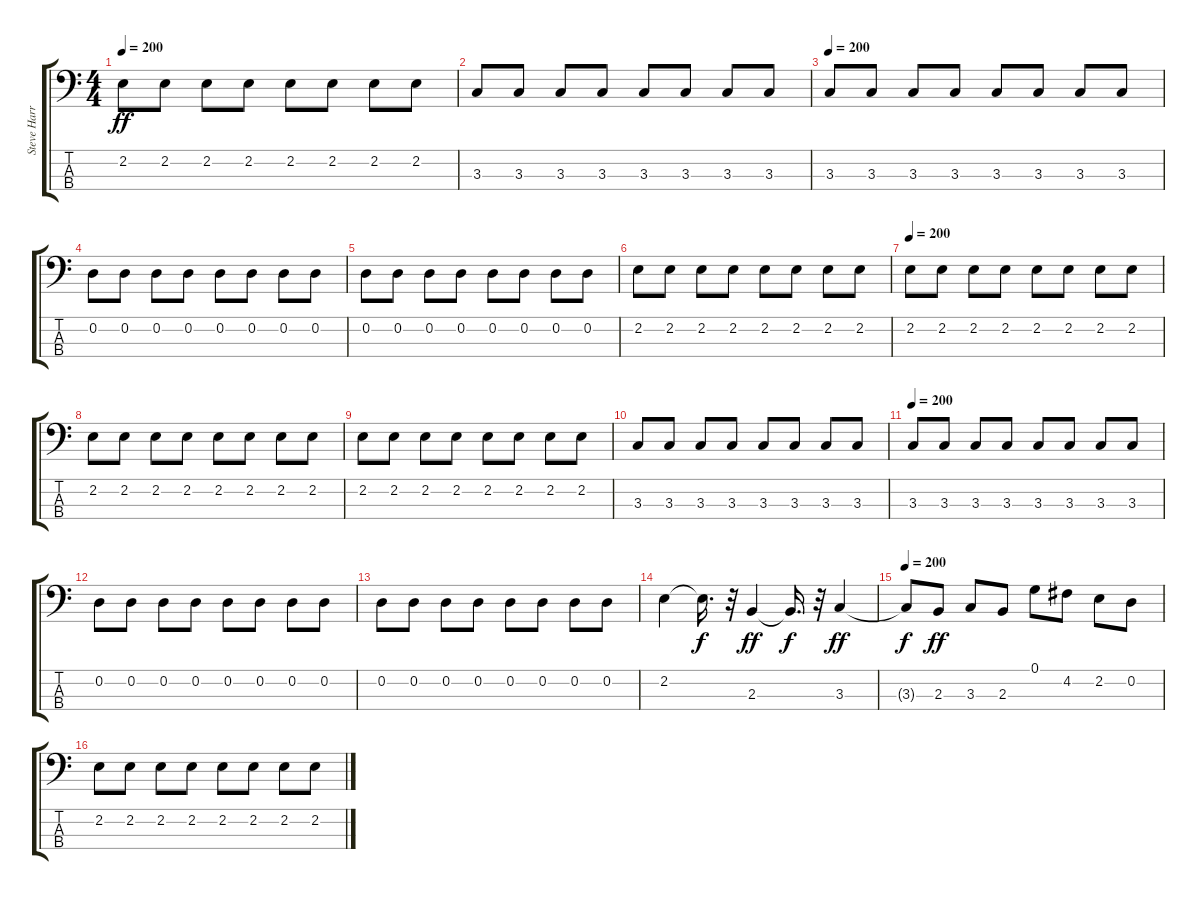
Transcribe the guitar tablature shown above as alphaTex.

\track ("Steve Harris" "Steve Harr") {instrument electricbassfinger}
\staff {score tabs}
\tuning (G2 D2 A1 E1) {hide}
\ts (4 4)
\tempo 200
\clef f4
\ks c
2.2.8{dy ff} 2.2.8 2.2.8 2.2.8 2.2.8 2.2.8 2.2.8 2.2.8 |
3.3.8 3.3.8 3.3.8 3.3.8 3.3.8 3.3.8 3.3.8 3.3.8 |
\tempo 200
3.3.8 3.3.8 3.3.8 3.3.8 3.3.8 3.3.8 3.3.8 3.3.8 |
0.2.8 0.2.8 0.2.8 0.2.8 0.2.8 0.2.8 0.2.8 0.2.8 |
0.2.8 0.2.8 0.2.8 0.2.8 0.2.8 0.2.8 0.2.8 0.2.8 |
2.2.8 2.2.8 2.2.8 2.2.8 2.2.8 2.2.8 2.2.8 2.2.8 |
\tempo 200
2.2.8 2.2.8 2.2.8 2.2.8 2.2.8 2.2.8 2.2.8 2.2.8 |
2.2.8 2.2.8 2.2.8 2.2.8 2.2.8 2.2.8 2.2.8 2.2.8 |
2.2.8 2.2.8 2.2.8 2.2.8 2.2.8 2.2.8 2.2.8 2.2.8 |
3.3.8 3.3.8 3.3.8 3.3.8 3.3.8 3.3.8 3.3.8 3.3.8 |
\tempo 200
3.3.8 3.3.8 3.3.8 3.3.8 3.3.8 3.3.8 3.3.8 3.3.8 |
0.2.8 0.2.8 0.2.8 0.2.8 0.2.8 0.2.8 0.2.8 0.2.8 |
0.2.8 0.2.8 0.2.8 0.2.8 0.2.8 0.2.8 0.2.8 0.2.8 |
2.2.4 2.2{t}.16{d dy f} r.32 2.3.4{dy ff} 2.3{t}.16{d dy f} r.32 3.3.4{dy ff} |
\tempo 200
3.3{t}.8{dy f} 2.3.8{dy ff} 3.3.8 2.3.8 0.1.8 4.2.8 2.2.8 0.2.8 |
2.2.8 2.2.8 2.2.8 2.2.8 2.2.8 2.2.8 2.2.8 2.2.8
